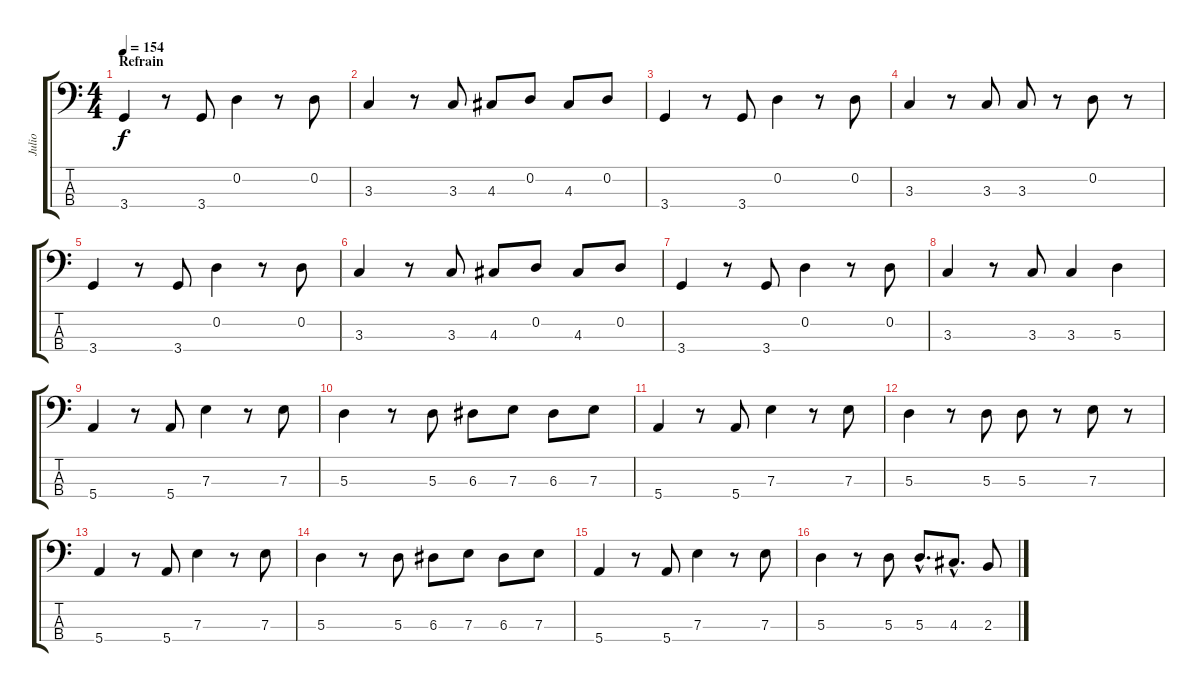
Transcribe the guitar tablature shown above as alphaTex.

\track ("Julio" "Julio") {instrument electricbassfinger}
\staff {score tabs}
\tuning (G2 D2 A1 E1) {hide}
\ts (4 4)
\section ("" "Refrain")
\tempo 154
\clef f4
\ks c
3.4.4{dy f} r.8 3.4.8 0.2.4 r.8 0.2.8 |
3.3.4 r.8 3.3.8 4.3.8 0.2.8 4.3.8 0.2.8 |
3.4.4 r.8 3.4.8 0.2.4 r.8 0.2.8 |
3.3.4 r.8 3.3.8 3.3.8 r.8 0.2.8 r.8 |
3.4.4 r.8 3.4.8 0.2.4 r.8 0.2.8 |
3.3.4 r.8 3.3.8 4.3.8 0.2.8 4.3.8 0.2.8 |
3.4.4 r.8 3.4.8 0.2.4 r.8 0.2.8 |
3.3.4 r.8 3.3.8 3.3.4 5.3.4 |
\section ("" "")
5.4.4 r.8 5.4.8 7.3.4 r.8 7.3.8 |
5.3.4 r.8 5.3.8 6.3.8 7.3.8 6.3.8 7.3.8 |
5.4.4 r.8 5.4.8 7.3.4 r.8 7.3.8 |
5.3.4 r.8 5.3.8 5.3.8 r.8 7.3.8 r.8 |
5.4.4 r.8 5.4.8 7.3.4 r.8 7.3.8 |
5.3.4 r.8 5.3.8 6.3.8 7.3.8 6.3.8 7.3.8 |
5.4.4 r.8 5.4.8 7.3.4 r.8 7.3.8 |
5.3.4 r.8 5.3.8 5.3{hac}.8{d} 4.3{hac}.8{d} 2.3.8
